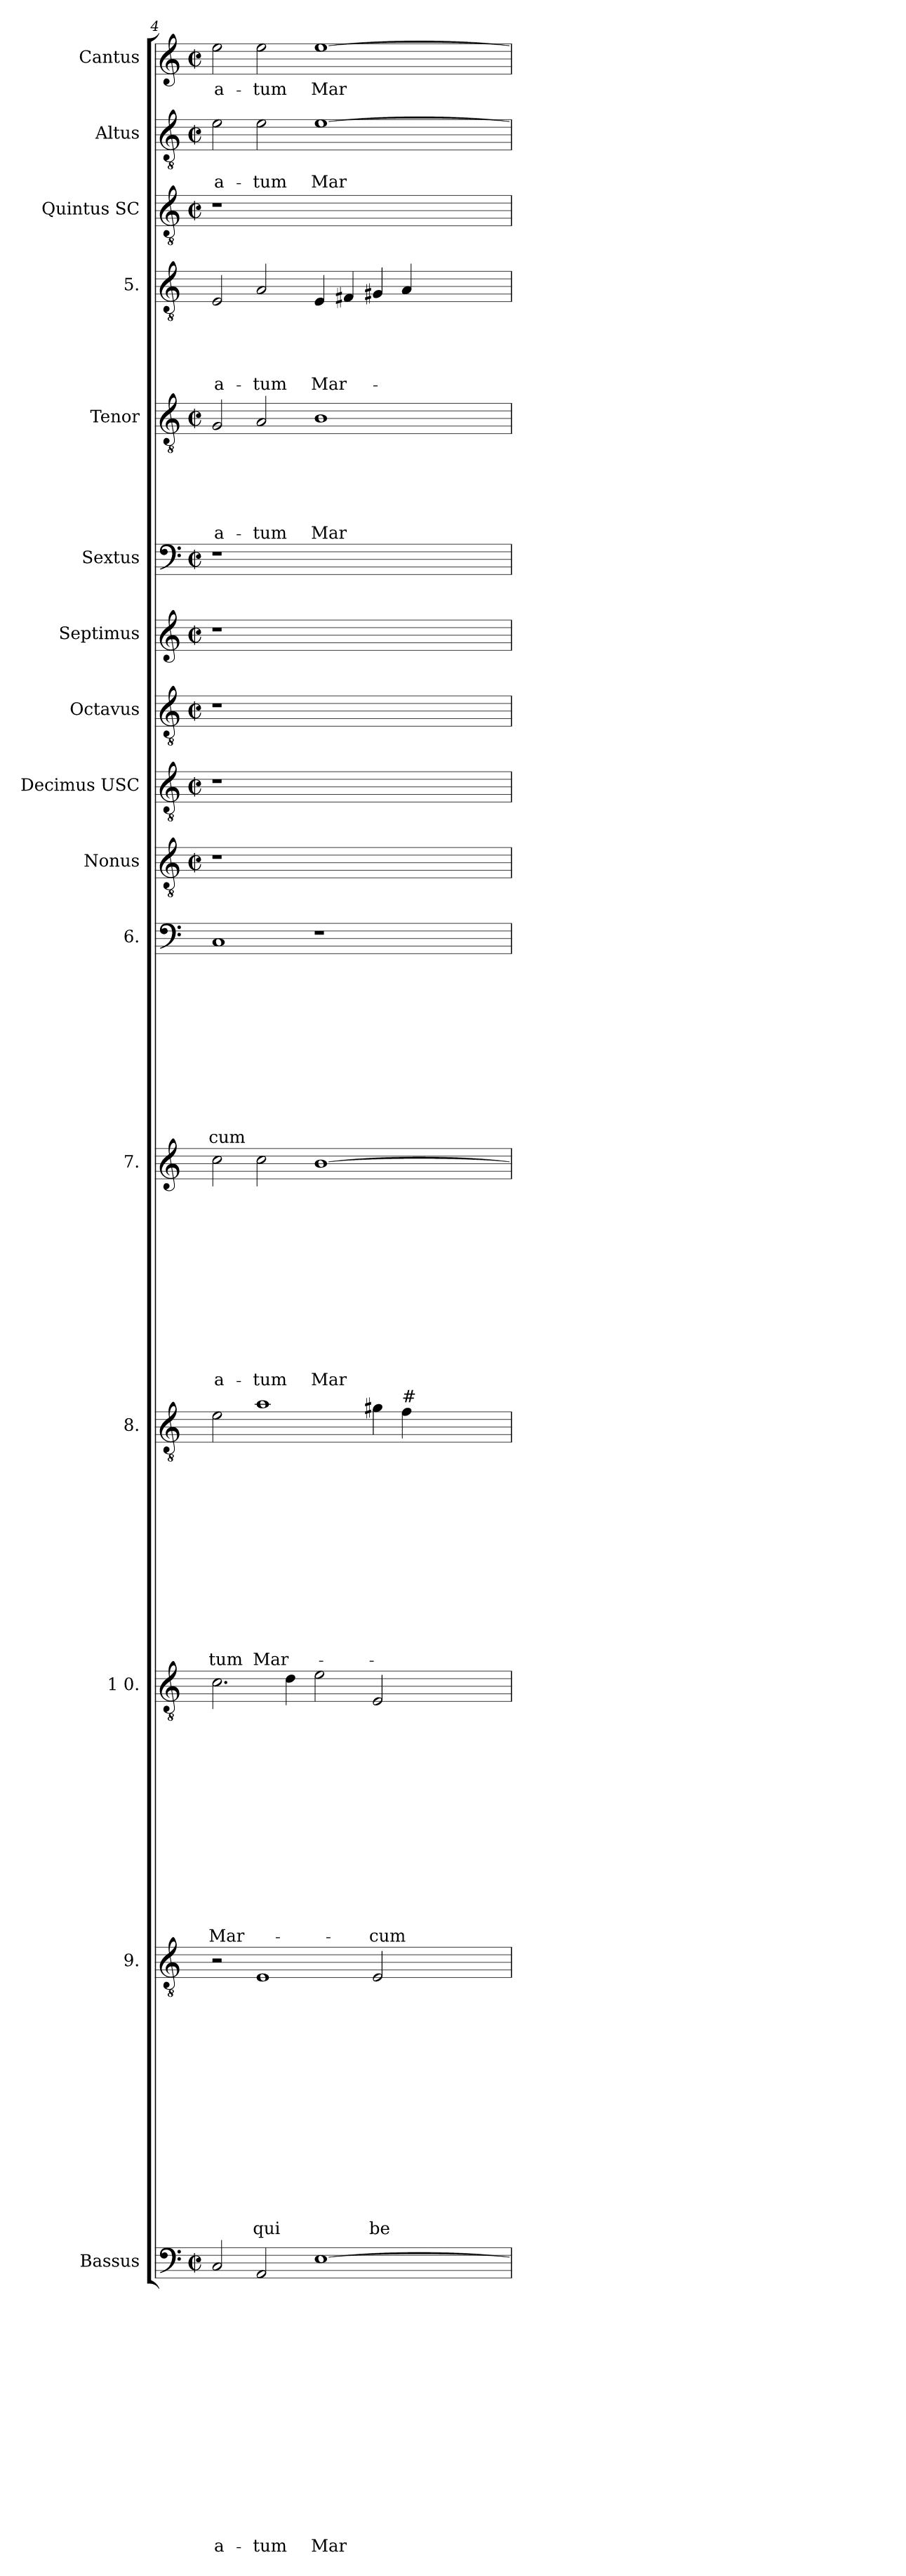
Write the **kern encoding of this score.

**kern	**text	**text	**text	**text	**text	**text	**text	**text	**text	**text	**text	**text	**text	**text	**text	**text	**kern	**text	**text	**text	**text	**text	**text	**text	**text	**text	**text	**text	**text	**text	**text	**text	**kern	**text	**text	**text	**text	**text	**text	**text	**text	**text	**text	**text	**text	**text	**text	**kern	**text	**text	**text	**text	**text	**text	**text	**text	**text	**text	**text	**text	**text	**kern	**text	**text	**text	**text	**text	**text	**text	**text	**text	**text	**text	**text	**kern	**text	**text	**text	**text	**text	**text	**text	**text	**text	**text	**text	**kern	**kern	**kern	**kern	**kern	**kern	**text	**text	**text	**text	**text	**text	**kern	**text	**text	**text	**text	**text	**kern	**kern	**text	**text	**kern	**text
*part16	*part16	*part16	*part16	*part16	*part16	*part16	*part16	*part16	*part16	*part16	*part16	*part16	*part16	*part16	*part16	*part16	*part15	*part15	*part15	*part15	*part15	*part15	*part15	*part15	*part15	*part15	*part15	*part15	*part15	*part15	*part15	*part15	*part14	*part14	*part14	*part14	*part14	*part14	*part14	*part14	*part14	*part14	*part14	*part14	*part14	*part14	*part14	*part13	*part13	*part13	*part13	*part13	*part13	*part13	*part13	*part13	*part13	*part13	*part13	*part13	*part13	*part12	*part12	*part12	*part12	*part12	*part12	*part12	*part12	*part12	*part12	*part12	*part12	*part12	*part11	*part11	*part11	*part11	*part11	*part11	*part11	*part11	*part11	*part11	*part11	*part11	*part10	*part9	*part8	*part7	*part6	*part5	*part5	*part5	*part5	*part5	*part5	*part5	*part4	*part4	*part4	*part4	*part4	*part4	*part3	*part2	*part2	*part2	*part1	*part1
*staff16	*staff16	*staff16	*staff16	*staff16	*staff16	*staff16	*staff16	*staff16	*staff16	*staff16	*staff16	*staff16	*staff16	*staff16	*staff16	*staff16	*staff15	*staff15	*staff15	*staff15	*staff15	*staff15	*staff15	*staff15	*staff15	*staff15	*staff15	*staff15	*staff15	*staff15	*staff15	*staff15	*staff14	*staff14	*staff14	*staff14	*staff14	*staff14	*staff14	*staff14	*staff14	*staff14	*staff14	*staff14	*staff14	*staff14	*staff14	*staff13	*staff13	*staff13	*staff13	*staff13	*staff13	*staff13	*staff13	*staff13	*staff13	*staff13	*staff13	*staff13	*staff13	*staff12	*staff12	*staff12	*staff12	*staff12	*staff12	*staff12	*staff12	*staff12	*staff12	*staff12	*staff12	*staff12	*staff11	*staff11	*staff11	*staff11	*staff11	*staff11	*staff11	*staff11	*staff11	*staff11	*staff11	*staff11	*staff10	*staff9	*staff8	*staff7	*staff6	*staff5	*staff5	*staff5	*staff5	*staff5	*staff5	*staff5	*staff4	*staff4	*staff4	*staff4	*staff4	*staff4	*staff3	*staff2	*staff2	*staff2	*staff1	*staff1
*I"Bassus	*	*	*	*	*	*	*	*	*	*	*	*	*	*	*	*	*I"9.	*	*	*	*	*	*	*	*	*	*	*	*	*	*	*	*I"1 0.	*	*	*	*	*	*	*	*	*	*	*	*	*	*	*I"8.	*	*	*	*	*	*	*	*	*	*	*	*	*	*I"7.	*	*	*	*	*	*	*	*	*	*	*	*	*I"6.	*	*	*	*	*	*	*	*	*	*	*	*I"Nonus	*I"Decimus USC	*I"Octavus	*I"Septimus	*I"Sextus	*I"Tenor	*	*	*	*	*	*	*I"5.	*	*	*	*	*	*I"Quintus SC	*I"Altus	*	*	*I"Cantus	*
*I'B.	*	*	*	*	*	*	*	*	*	*	*	*	*	*	*	*	*	*	*	*	*	*	*	*	*	*	*	*	*	*	*	*	*	*	*	*	*	*	*	*	*	*	*	*	*	*	*	*	*	*	*	*	*	*	*	*	*	*	*	*	*	*	*	*	*	*	*	*	*	*	*	*	*	*	*	*	*	*	*	*	*	*	*	*	*	*	*	*	*	*	*	*I'T.	*	*	*	*	*	*	*	*	*	*	*	*	*	*I'A.	*	*	*I'C.	*
!!LO:PB:g=z
*clefF4	*	*	*	*	*	*	*	*	*	*	*	*	*	*	*	*	*clefGv2	*	*	*	*	*	*	*	*	*	*	*	*	*	*	*	*clefGv2	*	*	*	*	*	*	*	*	*	*	*	*	*	*	*clefGv2	*	*	*	*	*	*	*	*	*	*	*	*	*	*clefG2	*	*	*	*	*	*	*	*	*	*	*	*	*clefF4	*	*	*	*	*	*	*	*	*	*	*	*clefGv2	*clefGv2	*clefGv2	*clefG2	*clefF4	*clefGv2	*	*	*	*	*	*	*clefGv2	*	*	*	*	*	*clefGv2	*clefGv2	*	*	*clefG2	*
*k[]	*	*	*	*	*	*	*	*	*	*	*	*	*	*	*	*	*k[]	*	*	*	*	*	*	*	*	*	*	*	*	*	*	*	*k[]	*	*	*	*	*	*	*	*	*	*	*	*	*	*	*k[]	*	*	*	*	*	*	*	*	*	*	*	*	*	*k[]	*	*	*	*	*	*	*	*	*	*	*	*	*k[]	*	*	*	*	*	*	*	*	*	*	*	*k[]	*k[]	*k[]	*k[]	*k[]	*k[]	*	*	*	*	*	*	*k[]	*	*	*	*	*	*k[]	*k[]	*	*	*k[]	*
*C:	*	*	*	*	*	*	*	*	*	*	*	*	*	*	*	*	*C:	*	*	*	*	*	*	*	*	*	*	*	*	*	*	*	*C:	*	*	*	*	*	*	*	*	*	*	*	*	*	*	*C:	*	*	*	*	*	*	*	*	*	*	*	*	*	*C:	*	*	*	*	*	*	*	*	*	*	*	*	*C:	*	*	*	*	*	*	*	*	*	*	*	*C:	*C:	*C:	*C:	*C:	*C:	*	*	*	*	*	*	*C:	*	*	*	*	*	*C:	*C:	*	*	*C:	*
*M2/2	*	*	*	*	*	*	*	*	*	*	*	*	*	*	*	*	*	*	*	*	*	*	*	*	*	*	*	*	*	*	*	*	*	*	*	*	*	*	*	*	*	*	*	*	*	*	*	*	*	*	*	*	*	*	*	*	*	*	*	*	*	*	*	*	*	*	*	*	*	*	*	*	*	*	*	*	*	*	*	*	*	*	*	*	*	*	*M2/2	*M2/2	*M2/2	*M2/2	*M2/2	*M2/2	*	*	*	*	*	*	*	*	*	*	*	*	*M2/2	*M2/2	*	*	*M2/2	*
*met(c|)	*	*	*	*	*	*	*	*	*	*	*	*	*	*	*	*	*	*	*	*	*	*	*	*	*	*	*	*	*	*	*	*	*	*	*	*	*	*	*	*	*	*	*	*	*	*	*	*	*	*	*	*	*	*	*	*	*	*	*	*	*	*	*	*	*	*	*	*	*	*	*	*	*	*	*	*	*	*	*	*	*	*	*	*	*	*	*met(c|)	*met(c|)	*met(c|)	*met(c|)	*met(c|)	*met(c|)	*	*	*	*	*	*	*	*	*	*	*	*	*met(c|)	*met(c|)	*	*	*met(c|)	*
=4	=4	=4	=4	=4	=4	=4	=4	=4	=4	=4	=4	=4	=4	=4	=4	=4	=4	=4	=4	=4	=4	=4	=4	=4	=4	=4	=4	=4	=4	=4	=4	=4	=4	=4	=4	=4	=4	=4	=4	=4	=4	=4	=4	=4	=4	=4	=4	=4	=4	=4	=4	=4	=4	=4	=4	=4	=4	=4	=4	=4	=4	=4	=4	=4	=4	=4	=4	=4	=4	=4	=4	=4	=4	=4	=4	=4	=4	=4	=4	=4	=4	=4	=4	=4	=4	=4	=4	=4	=4	=4	=4	=4	=4	=4	=4	=4	=4	=4	=4	=4	=4	=4	=4	=4	=4	=4	=4	=4	=4	=4
!	!	!	!	!	!	!	!	!	!	!	!	!	!	!	!	!LO:LY:b	!	!	!	!	!	!	!	!	!	!	!	!	!	!	!	!	!	!	!	!	!	!	!	!	!	!	!	!	!	!	!LO:LY:b	!	!	!	!	!	!	!	!	!	!	!	!	!	!LO:LY:b	!	!	!	!	!	!	!	!	!	!	!	!	!LO:LY:b	!	!	!	!	!	!	!	!	!	!	!	!LO:LY:b	!	!	!	!	!	!	!	!	!	!	!	!LO:LY:b	!	!	!	!	!	!LO:LY:b	!	!	!	!LO:LY:b	!	!LO:LY:b
2C/	.	.	.	.	.	.	.	.	.	.	.	.	.	.	.	-a-	2r	.	.	.	.	.	.	.	.	.	.	.	.	.	.	.	2.c\	.	.	.	.	.	.	.	.	.	.	.	.	.	Mar-	2e\	.	.	.	.	.	.	.	.	.	.	.	.	tum	2cc\	.	.	.	.	.	.	.	.	.	.	.	a-	1C	.	.	.	.	.	.	.	.	.	.	cum	1r	1r	1r	1r	1r	2G/	.	.	.	.	.	-a-	2E/	.	.	.	.	a-	1r	2e\	.	-a-	2ee\	-a-
!	!	!	!	!	!	!	!	!	!	!	!	!	!	!	!	!LO:LY:b	!	!	!	!	!	!	!	!	!	!	!	!	!	!	!	!LO:LY:b	!	!	!	!	!	!	!	!	!	!	!	!	!	!	!	!	!	!	!	!	!	!	!	!	!	!	!	!	!LO:LY:b	!	!	!	!	!	!	!	!	!	!	!	!	!LO:LY:b	!	!	!	!	!	!	!	!	!	!	!	!	!	!	!	!	!	!	!	!	!	!	!	!LO:LY:b	!	!	!	!	!	!LO:LY:b	!	!	!	!LO:LY:b	!	!LO:LY:b
2AA/	.	.	.	.	.	.	.	.	.	.	.	.	.	.	.	-tum	1E	.	.	.	.	.	.	.	.	.	.	.	.	.	.	qui	.	.	.	.	.	.	.	.	.	.	.	.	.	.	.	1a	.	.	.	.	.	.	.	.	.	.	.	.	Mar-	2cc\	.	.	.	.	.	.	.	.	.	.	.	-tum	.	.	.	.	.	.	.	.	.	.	.	.	.	.	.	.	.	2A/	.	.	.	.	.	-tum	2A/	.	.	.	.	-tum	.	2e\	.	-tum	2ee\	-tum
.	.	.	.	.	.	.	.	.	.	.	.	.	.	.	.	.	.	.	.	.	.	.	.	.	.	.	.	.	.	.	.	.	4d\	.	.	.	.	.	.	.	.	.	.	.	.	.	.	.	.	.	.	.	.	.	.	.	.	.	.	.	.	.	.	.	.	.	.	.	.	.	.	.	.	.	.	.	.	.	.	.	.	.	.	.	.	.	.	.	.	.	.	.	.	.	.	.	.	.	.	.	.	.	.	.	.	.	.	.	.	.
!	!	!	!	!	!	!	!	!	!	!	!	!	!	!	!	!LO:LY:b	!	!	!	!	!	!	!	!	!	!	!	!	!	!	!	!	!	!	!	!	!	!	!	!	!	!	!	!	!	!	!	!	!	!	!	!	!	!	!	!	!	!	!	!	!	!	!	!	!	!	!	!	!	!	!	!	!	!LO:LY:b	!	!	!	!	!	!	!	!	!	!	!	!	!	!	!	!	!	!	!	!	!	!	!	!LO:LY:b	!	!	!	!	!	!LO:LY:b	!	!	!	!LO:LY:b	!	!LO:LY:b
[>1E	.	.	.	.	.	.	.	.	.	.	.	.	.	.	.	Mar-	.	.	.	.	.	.	.	.	.	.	.	.	.	.	.	.	2e\	.	.	.	.	.	.	.	.	.	.	.	.	.	.	.	.	.	.	.	.	.	.	.	.	.	.	.	.	[>1b	.	.	.	.	.	.	.	.	.	.	.	Mar-	1r	.	.	.	.	.	.	.	.	.	.	.	1ryy	1ryy	1ryy	1ryy	1ryy	1B	.	.	.	.	.	Mar-	4E/	.	.	.	.	Mar-	1ryy	[>1e	.	Mar-	[>1ee	Mar-
.	.	.	.	.	.	.	.	.	.	.	.	.	.	.	.	.	.	.	.	.	.	.	.	.	.	.	.	.	.	.	.	.	.	.	.	.	.	.	.	.	.	.	.	.	.	.	.	.	.	.	.	.	.	.	.	.	.	.	.	.	.	.	.	.	.	.	.	.	.	.	.	.	.	.	.	.	.	.	.	.	.	.	.	.	.	.	.	.	.	.	.	.	.	.	.	.	.	.	4F#X/	.	.	.	.	.	.	.	.	.	.	.
!	!	!	!	!	!	!	!	!	!	!	!	!	!	!	!	!	!	!	!	!	!	!	!	!	!	!	!	!	!	!	!	!LO:LY:b	!	!	!	!	!	!	!	!	!	!	!	!	!	!	!LO:LY:b	!	!	!	!	!	!	!	!	!	!	!	!	!	!	!	!	!	!	!	!	!	!	!	!	!	!	!	!	!	!	!	!	!	!	!	!	!	!	!	!	!	!	!	!	!	!	!	!	!	!	!	!	!	!	!	!	!	!	!	!	!	!	!
.	.	.	.	.	.	.	.	.	.	.	.	.	.	.	.	.	2E/	.	.	.	.	.	.	.	.	.	.	.	.	.	.	be-	2E/	.	.	.	.	.	.	.	.	.	.	.	.	.	-cum	4g#X\	.	.	.	.	.	.	.	.	.	.	.	.	.	.	.	.	.	.	.	.	.	.	.	.	.	.	.	.	.	.	.	.	.	.	.	.	.	.	.	.	.	.	.	.	.	.	.	.	.	.	4G#X/	.	.	.	.	.	.	.	.	.	.	.
!	!	!	!	!	!	!	!	!	!	!	!	!	!	!	!	!	!	!	!	!	!	!	!	!	!	!	!	!	!	!	!	!	!	!	!	!	!	!	!	!	!	!	!	!	!	!	!	!LO:TX:a:t=#	!	!	!	!	!	!	!	!	!	!	!	!	!	!	!	!	!	!	!	!	!	!	!	!	!	!	!	!	!	!	!	!	!	!	!	!	!	!	!	!	!	!	!	!	!	!	!	!	!	!	!	!	!	!	!	!	!	!	!	!	!	!
.	.	.	.	.	.	.	.	.	.	.	.	.	.	.	.	.	.	.	.	.	.	.	.	.	.	.	.	.	.	.	.	.	.	.	.	.	.	.	.	.	.	.	.	.	.	.	.	4f\	.	.	.	.	.	.	.	.	.	.	.	.	.	.	.	.	.	.	.	.	.	.	.	.	.	.	.	.	.	.	.	.	.	.	.	.	.	.	.	.	.	.	.	.	.	.	.	.	.	.	4A/	.	.	.	.	.	.	.	.	.	.	.
=	=	=	=	=	=	=	=	=	=	=	=	=	=	=	=	=	=	=	=	=	=	=	=	=	=	=	=	=	=	=	=	=	=	=	=	=	=	=	=	=	=	=	=	=	=	=	=	=	=	=	=	=	=	=	=	=	=	=	=	=	=	=	=	=	=	=	=	=	=	=	=	=	=	=	=	=	=	=	=	=	=	=	=	=	=	=	=	=	=	=	=	=	=	=	=	=	=	=	=	=	=	=	=	=	=	=	=	=	=	=
*-	*-	*-	*-	*-	*-	*-	*-	*-	*-	*-	*-	*-	*-	*-	*-	*-	*-	*-	*-	*-	*-	*-	*-	*-	*-	*-	*-	*-	*-	*-	*-	*-	*-	*-	*-	*-	*-	*-	*-	*-	*-	*-	*-	*-	*-	*-	*-	*-	*-	*-	*-	*-	*-	*-	*-	*-	*-	*-	*-	*-	*-	*-	*-	*-	*-	*-	*-	*-	*-	*-	*-	*-	*-	*-	*-	*-	*-	*-	*-	*-	*-	*-	*-	*-	*-	*-	*-	*-	*-	*-	*-	*-	*-	*-	*-	*-	*-	*-	*-	*-	*-	*-	*-	*-	*-	*-	*-	*-	*-	*-
